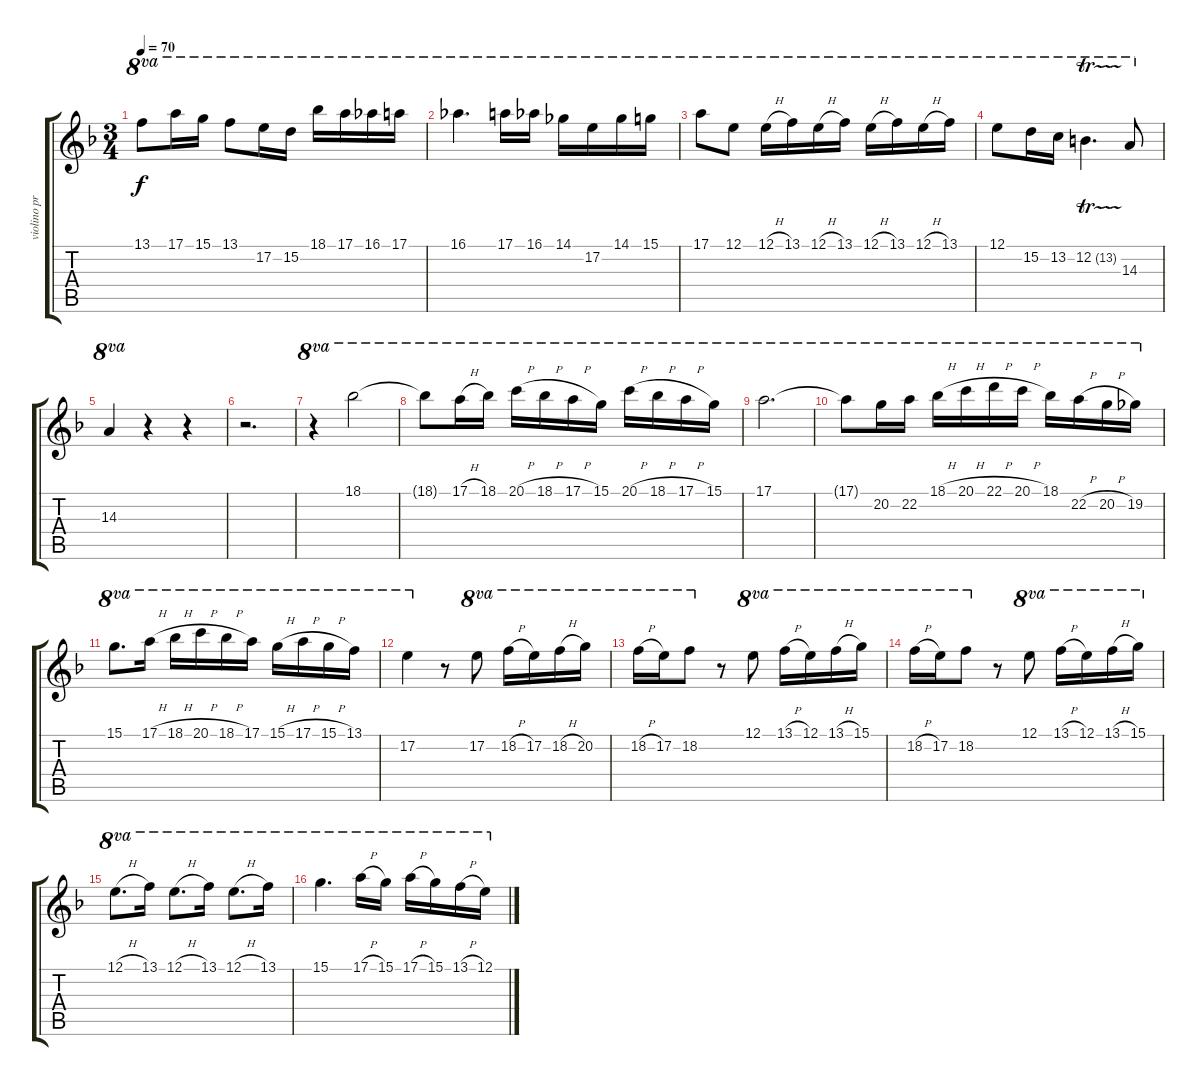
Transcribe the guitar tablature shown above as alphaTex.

\track ("violino principale" "violino pr") {instrument overdrivenguitar}
\staff {score tabs}
\tuning (E4 B3 G3 D3 A2 E2) {hide}
\ts (3 4)
\tempo 70
\clef g2
\ks dminor
13.1.8{ot 8va dy f} 17.1.16{ot 8va} 15.1.16{ot 8va} 13.1.8{ot 8va} 17.2.16{ot 8va} 15.2.16{ot 8va} 18.1.16{ot 8va} 17.1.16{ot 8va} 16.1.16{ot 8va} 17.1.16{ot 8va} |
16.1.4{d ot 8va} 17.1.16{ot 8va} 16.1.16{ot 8va} 14.1.16{ot 8va} 17.2.16{ot 8va} 14.1.16{ot 8va} 15.1.16{ot 8va} |
17.1.8{ot 8va} 12.1.8{ot 8va} 12.1{h}.16{ot 8va} 13.1.16{ot 8va} 12.1{h}.16{ot 8va} 13.1.16{ot 8va} 12.1{h}.16{ot 8va} 13.1.16{ot 8va} 12.1{h}.16{ot 8va} 13.1.16{ot 8va} |
12.1.8{ot 8va} 15.2.16{ot 8va} 13.2.16{ot 8va} 12.2{tr (13 64)}.4{d ot 8va} 14.3.8{ot 8va} |
14.3.4{ot 8va} r.4 r.4 |
r.2{d} |
r.4{ot 8va} 18.1.2{ot 8va} |
18.1{t}.8{ot 8va} 17.1{h}.16{ot 8va} 18.1.16{ot 8va} 20.1{h}.16{ot 8va} 18.1{h}.16{ot 8va} 17.1{h}.16{ot 8va} 15.1.16{ot 8va} 20.1{h}.16{ot 8va} 18.1{h}.16{ot 8va} 17.1{h}.16{ot 8va} 15.1.16{ot 8va} |
17.1.2{d ot 8va} |
17.1{t}.8{ot 8va} 20.2.16{ot 8va} 22.2.16{ot 8va} 18.1{h}.16{ot 8va} 20.1{h}.16{ot 8va} 22.1{h}.16{ot 8va} 20.1{h}.16{ot 8va} 18.1.16{ot 8va} 22.2{h}.16{ot 8va} 20.2{h}.16{ot 8va} 19.2.16{ot 8va} |
15.1.8{d ot 8va} 17.1{h}.16{ot 8va} 18.1{h}.16{ot 8va} 20.1{h}.16{ot 8va} 18.1{h}.16{ot 8va} 17.1.16{ot 8va} 15.1{h}.16{ot 8va} 17.1{h}.16{ot 8va} 15.1{h}.16{ot 8va} 13.1.16{ot 8va} |
17.2.4{ot 8va} r.8 17.2.8{ot 8va} 18.2{h}.16{ot 8va} 17.2.16{ot 8va} 18.2{h}.16{ot 8va} 20.2.16{ot 8va} |
18.2{h}.16{ot 8va} 17.2.16{ot 8va} 18.2.8{ot 8va} r.8 12.1.8{ot 8va} 13.1{h}.16{ot 8va} 12.1.16{ot 8va} 13.1{h}.16{ot 8va} 15.1.16{ot 8va} |
18.2{h}.16{ot 8va} 17.2.16{ot 8va} 18.2.8{ot 8va} r.8 12.1.8{ot 8va} 13.1{h}.16{ot 8va} 12.1.16{ot 8va} 13.1{h}.16{ot 8va} 15.1.16{ot 8va} |
12.1{h}.8{d ot 8va} 13.1.16{ot 8va} 12.1{h}.8{d ot 8va} 13.1.16{ot 8va} 12.1{h}.8{d ot 8va} 13.1.16{ot 8va} |
15.1.4{d ot 8va} 17.1{h}.16{ot 8va} 15.1.16{ot 8va} 17.1{h}.16{ot 8va} 15.1.16{ot 8va} 13.1{h}.16{ot 8va} 12.1.16{ot 8va}
